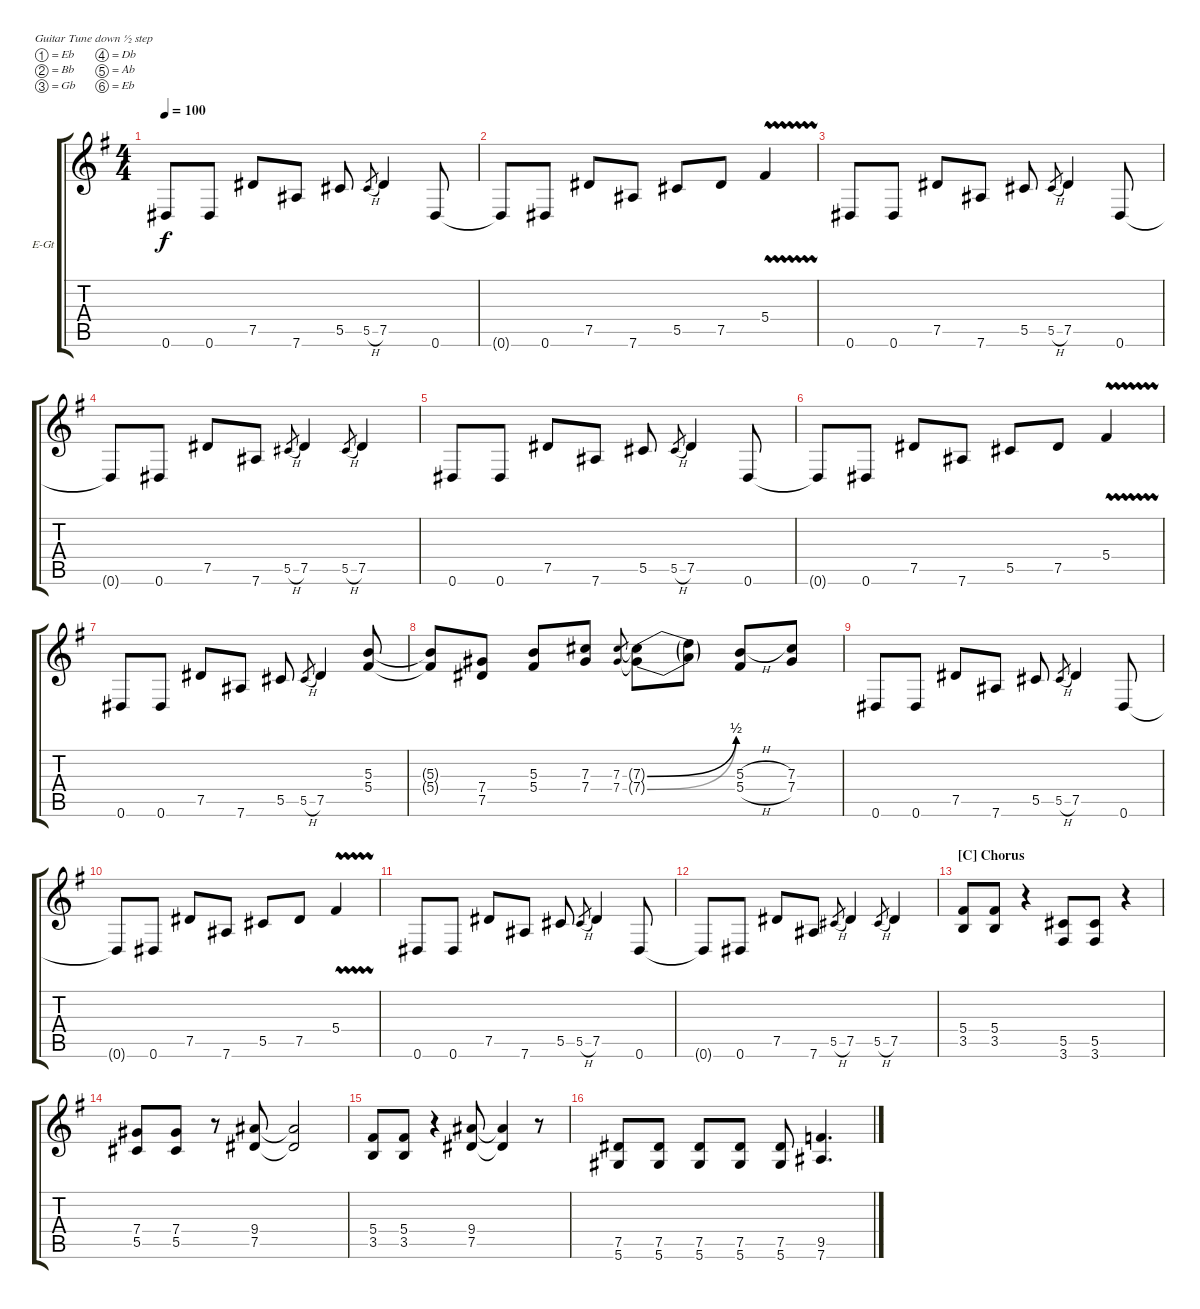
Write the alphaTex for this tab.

\bracketExtendMode groupsimilarinstruments
\firstSystemTrackNameOrientation horizontal
\otherSystemsTrackNameOrientation horizontal
\track ("Gt 2" "E-Gt") {instrument distortionguitar}
\staff {score tabs}
\tuning (Eb4 Bb3 Gb3 Db3 Ab2 Eb2)
\ts (4 4)
\tempo 100
\clef g2
\scale
1.03909
\ks g
0.6.8{dy f} 0.6.8 7.5.8 7.6.8 5.5.8 5.5{h}.8{gr} 7.5.4 0.6.8 |
\scale
0.960908 0.6{t}.8 0.6.8 7.5.8 7.6.8 5.5.8 7.5.8 5.4{vw}.4 |
\scale
1.03909 0.6.8 0.6.8 7.5.8 7.6.8 5.5.8 5.5{h}.8{gr} 7.5.4 0.6.8 |
\scale
0.960908 0.6{t}.8 0.6.8 7.5.8 7.6.8 5.5{h}.8{gr} 7.5.4 5.5{h}.8{gr} 7.5.4 |
\scale
1.03909 0.6.8 0.6.8 7.5.8 7.6.8 5.5.8 5.5{h}.8{gr} 7.5.4 0.6.8 |
\scale
0.960908 0.6{t}.8 0.6.8 7.5.8 7.6.8 5.5.8 7.5.8 5.4{vw}.4 |
\scale
1.03909 0.6.8 0.6.8 7.5.8 7.6.8 5.5.8 5.5{h}.8{gr} 7.5.4 (5.4 5.3).8 |
\scale
0.960908 (5.4{t} 5.3{t}).8 (7.5 7.4).8 (5.4 5.3).8 (7.4 7.3).8 (7.4 7.3).8{gr} (7.4{be (bend 0 0 15.6 2) t} 7.3{be (bend 0 0 15.6 2) t}).8 (7.4{t} 7.3{t}).8 (5.4{h} 5.3{h}).8 (7.4 7.3).8 |
\scale
1.03909 0.6.8 0.6.8 7.5.8 7.6.8 5.5.8 5.5{h}.8{gr} 7.5.4 0.6.8 |
\scale
0.960908 0.6{t}.8 0.6.8 7.5.8 7.6.8 5.5.8 7.5.8 5.4{vw}.4 |
\scale
1.03909 0.6.8 0.6.8 7.5.8 7.6.8 5.5.8 5.5{h}.8{gr} 7.5.4 0.6.8 |
\scale
0.960908 0.6{t}.8 0.6.8 7.5.8 7.6.8 5.5{h}.8{gr} 7.5.4 5.5{h}.8{gr} 7.5.4 |
\section ("C" "Chorus")
\scale
1.03909 (5.4 3.5).8 (5.4 3.5).8 r.4 (3.6 5.5).8 (3.6 5.5).8 r.4 |
\scale
0.960908 (7.4 5.5).8 (7.4 5.5).8 r.8 (9.4 7.5).8 (9.4{t} 7.5{t}).2 |
\scale
1.03909 (5.4 3.5).8 (5.4 3.5).8 r.4 (9.4 7.5).8 (7.5{t} 9.4{t}).4 r.8 |
\scale
0.960908 (7.5 5.6).8 (7.5 5.6).8 (7.5 5.6).8 (7.5 5.6).8 (7.5 5.6).8 (9.5 7.6).4{d}
